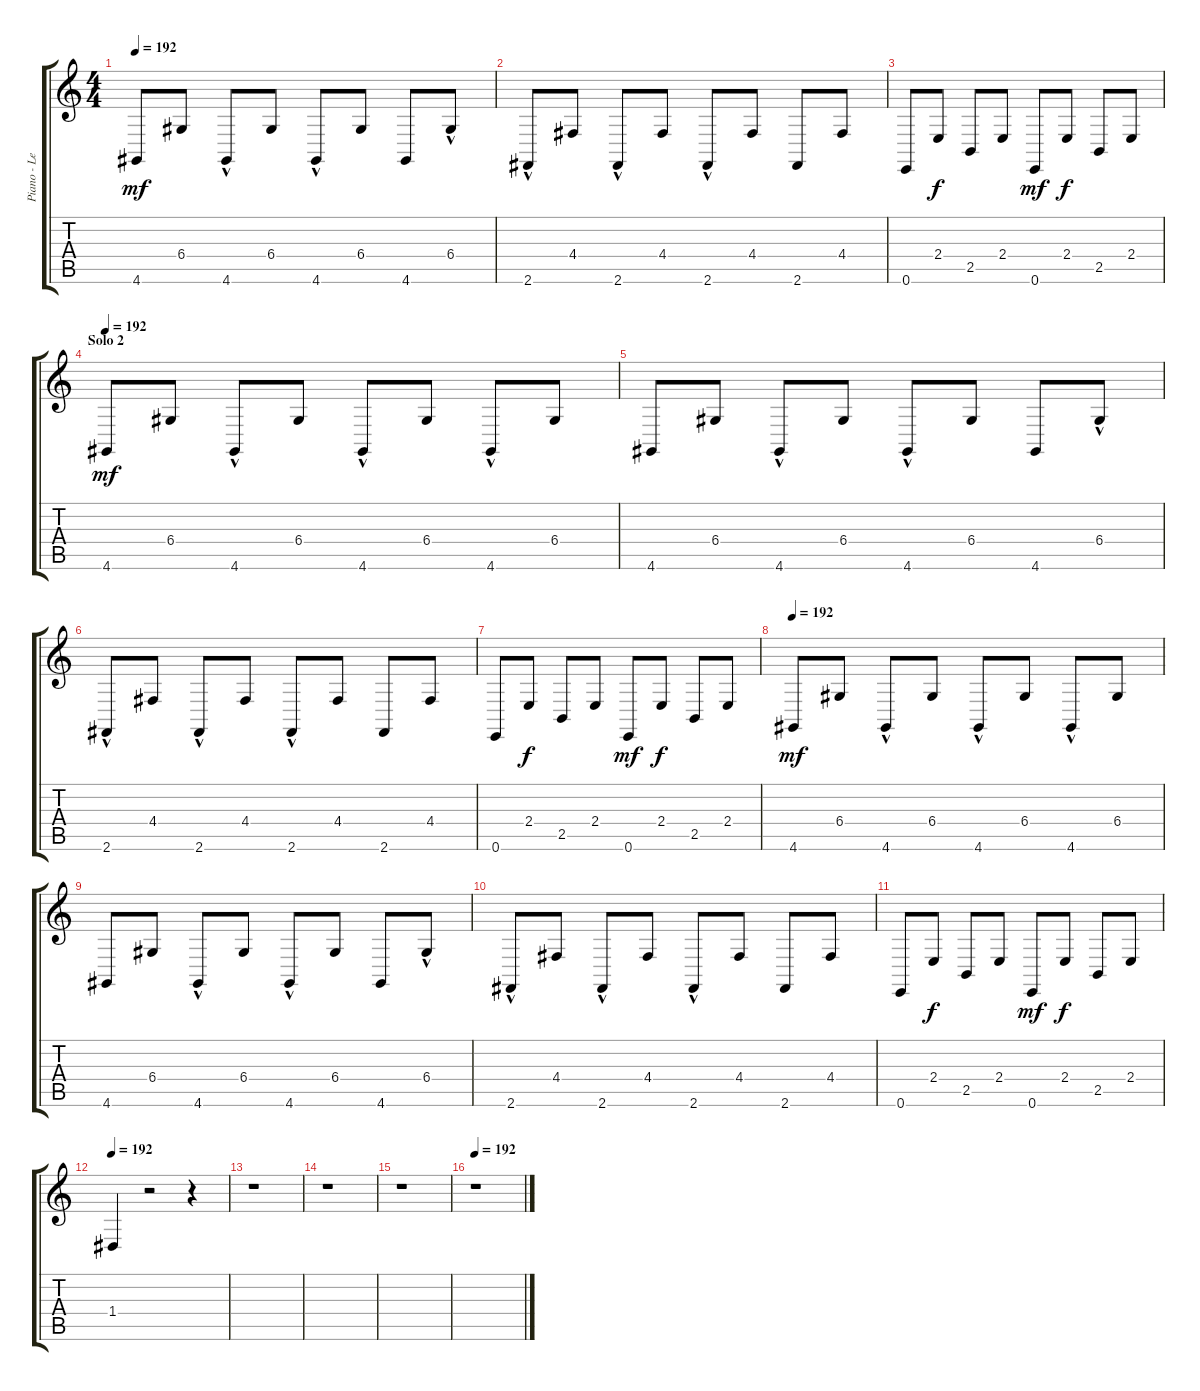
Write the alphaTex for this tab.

\track ("Piano - Left" "Piano - Le") {instrument brightacousticpiano}
\staff {score tabs}
\tuning (E4 B3 G3 D3 A2 E2) {hide}
\ts (4 4)
\tempo 192
\clef g2
\ks c
4.6.8{dy mf} 6.4.8 4.6{hac}.8 6.4.8 4.6{hac}.8 6.4.8 4.6.8 6.4{hac}.8 |
2.6{hac}.8 4.4.8 2.6{hac}.8 4.4.8 2.6{hac}.8 4.4.8 2.6.8 4.4.8 |
0.6.8 2.4.8{dy f} 2.5.8 2.4.8 0.6.8{dy mf} 2.4.8{dy f} 2.5.8 2.4.8 |
\section ("" "Solo 2")
\tempo 192
4.6.8{dy mf} 6.4.8 4.6{hac}.8 6.4.8 4.6{hac}.8 6.4.8 4.6{hac}.8 6.4.8 |
4.6.8 6.4.8 4.6{hac}.8 6.4.8 4.6{hac}.8 6.4.8 4.6.8 6.4{hac}.8 |
2.6{hac}.8 4.4.8 2.6{hac}.8 4.4.8 2.6{hac}.8 4.4.8 2.6.8 4.4.8 |
0.6.8 2.4.8{dy f} 2.5.8 2.4.8 0.6.8{dy mf} 2.4.8{dy f} 2.5.8 2.4.8 |
\section ("" "")
\tempo 192
4.6.8{dy mf} 6.4.8 4.6{hac}.8 6.4.8 4.6{hac}.8 6.4.8 4.6{hac}.8 6.4.8 |
4.6.8 6.4.8 4.6{hac}.8 6.4.8 4.6{hac}.8 6.4.8 4.6.8 6.4{hac}.8 |
2.6{hac}.8 4.4.8 2.6{hac}.8 4.4.8 2.6{hac}.8 4.4.8 2.6.8 4.4.8 |
0.6.8 2.4.8{dy f} 2.5.8 2.4.8 0.6.8{dy mf} 2.4.8{dy f} 2.5.8 2.4.8 |
\section ("" "")
\tempo 192
1.4.4 r.2 r.4 |
r.1 |
r.1 |
r.1 |
\tempo 192
r.1
